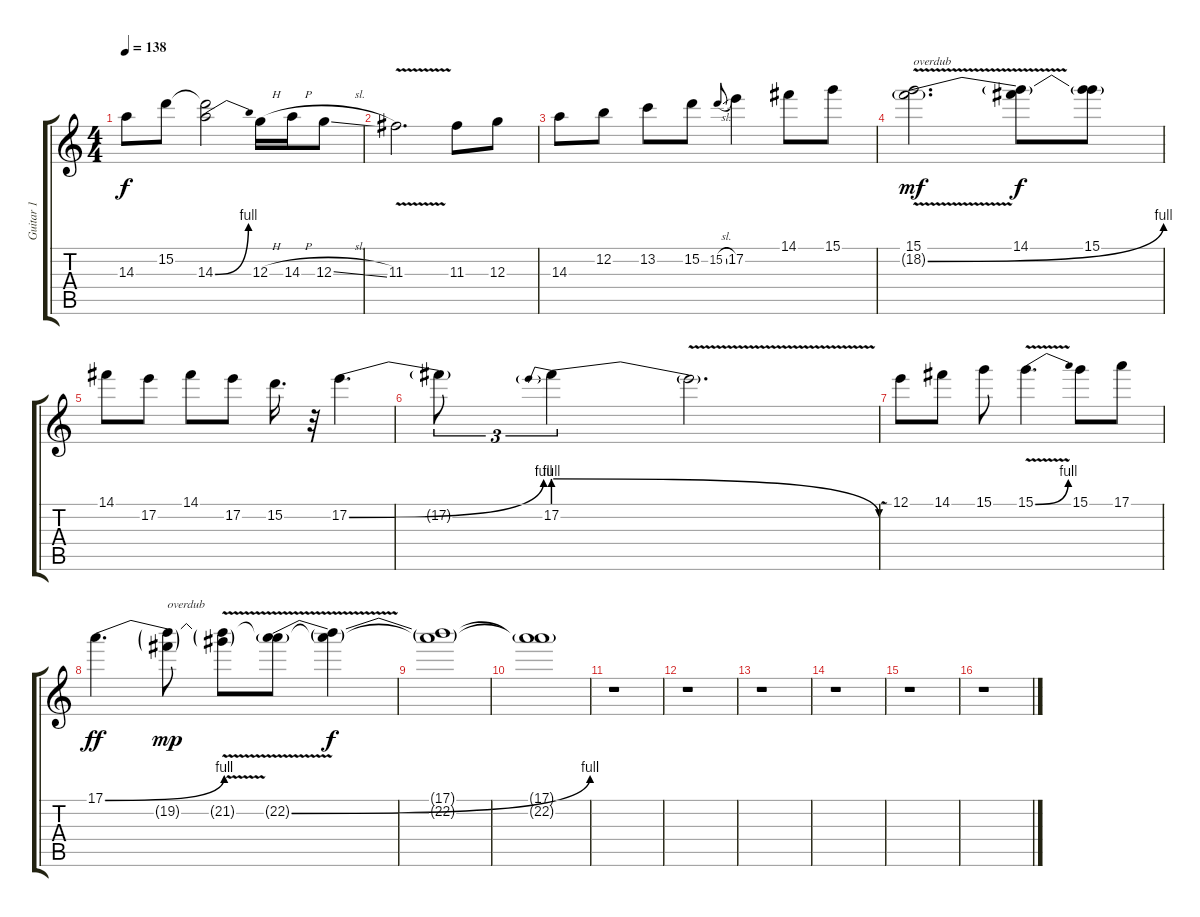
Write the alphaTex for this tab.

\track ("Guitar 1" "Guitar 1") {instrument overdrivenguitar}
\staff {score tabs}
\tuning (E4 B3 G3 D3 A2 E2) {hide}
\ts (4 4)
\tempo 138
\clef g2
\ks c
14.3{t}.8{dy f} 15.2.8 (15.2{t} 14.3{be (bend 0 0 60 4)}).2 12.3{h}.16 14.3{h}.16 12.3{sl}.8 |
11.3{v}.2{d} 11.3.8 12.3.8 |
14.3.8 12.2.8 13.2.8 15.2.8 15.2{sl}.8{gr onbeat} 17.2.4 14.1.8 15.1.8 |
(15.1{v} 18.2{be (bend 0 0 60 4) v g}).2{d txt "overdub" dy mf} (14.1 18.2{t}).8{dy f} (15.1 18.2{t}).8 |
14.1.8 17.2.8 14.1.8 17.2.8 15.2.16{d} r.32 17.2{be (bend 0 0 60 4)}.4{d} |
17.2{t}.8{tu (3 2)} 17.2{be (prebendrelease 0 4 60 0)}.4{tu (3 2)} 17.2{v t}.2{d} |
12.1.8 14.1.8 15.1.8 15.1{be (bend 0 0 60 4) v}.4{d} 15.1.8 17.1.8 |
17.1{be (bend 0 0 60 4)}.4{d dy ff} (17.1{t} 19.2{g}).8{txt "overdub" dy mp} (17.1{v t} 21.2{g}).8 (17.1{t} 22.2{be (bend 0 0 60 4) v g}).8 (17.1{t} 22.2{t}).4{dy f} |
(17.1{t} 22.2{t}).1 |
(17.1{t} 22.2{t}).1 |
r.1 |
r.1 |
r.1 |
r.1 |
r.1 |
r.1
